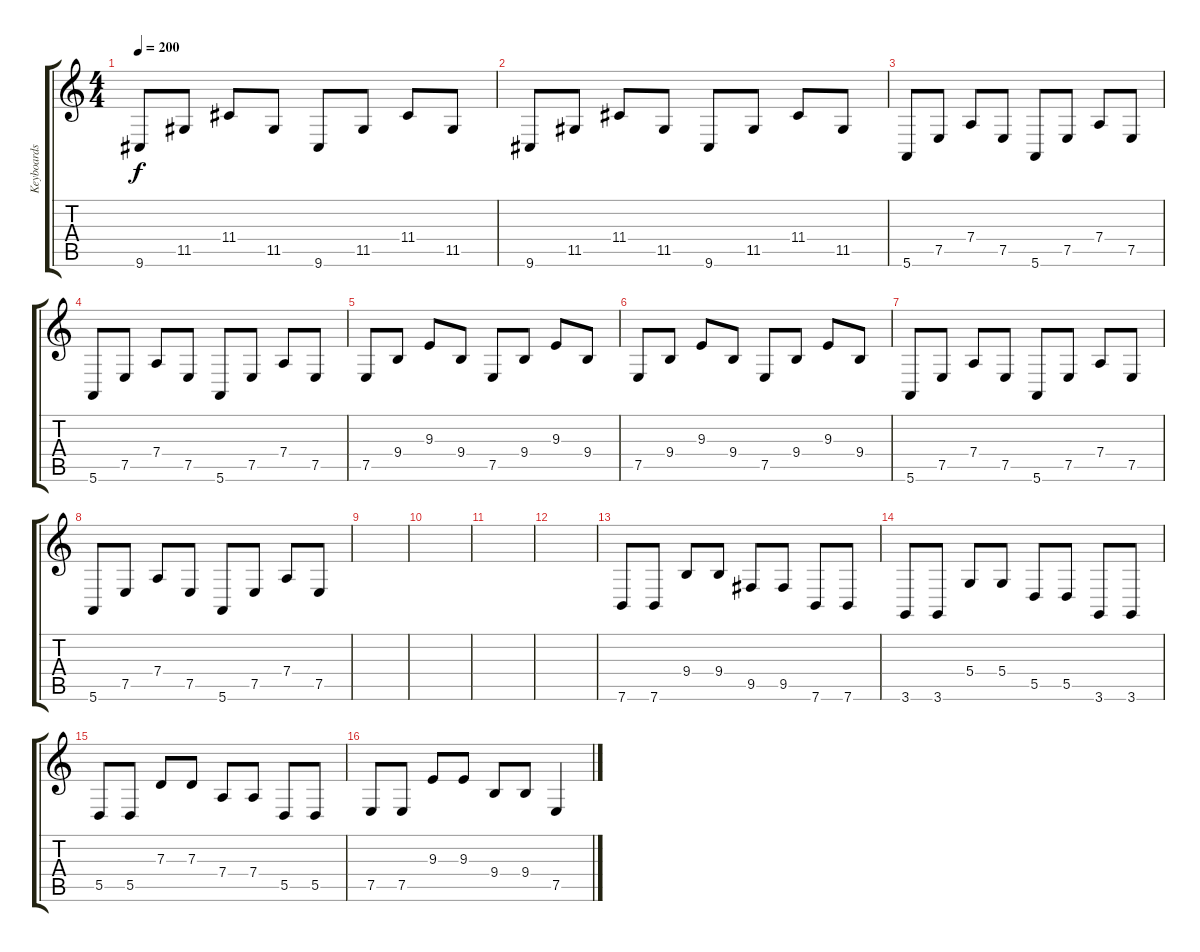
\track ("Keyboards" "Keyboards") {instrument pad1newage}
\staff {score tabs}
\tuning (E4 B3 G3 D3 A2 E2) {hide}
\ts (4 4)
\tempo 200
\clef g2
\ks c
9.6.8{dy f} 11.5.8 11.4.8 11.5.8 9.6.8 11.5.8 11.4.8 11.5.8 |
9.6.8 11.5.8 11.4.8 11.5.8 9.6.8 11.5.8 11.4.8 11.5.8 |
5.6.8 7.5.8 7.4.8 7.5.8 5.6.8 7.5.8 7.4.8 7.5.8 |
5.6.8 7.5.8 7.4.8 7.5.8 5.6.8 7.5.8 7.4.8 7.5.8 |
7.5.8 9.4.8 9.3.8 9.4.8 7.5.8 9.4.8 9.3.8 9.4.8 |
7.5.8 9.4.8 9.3.8 9.4.8 7.5.8 9.4.8 9.3.8 9.4.8 |
5.6.8 7.5.8 7.4.8 7.5.8 5.6.8 7.5.8 7.4.8 7.5.8 |
5.6.8 7.5.8 7.4.8 7.5.8 5.6.8 7.5.8 7.4.8 7.5.8 |
|
|
|
|
7.6.8 7.6.8 9.4.8 9.4.8 9.5.8 9.5.8 7.6.8 7.6.8 |
3.6.8 3.6.8 5.4.8 5.4.8 5.5.8 5.5.8 3.6.8 3.6.8 |
5.5.8 5.5.8 7.3.8 7.3.8 7.4.8 7.4.8 5.5.8 5.5.8 |
7.5.8 7.5.8 9.3.8 9.3.8 9.4.8 9.4.8 7.5.4
